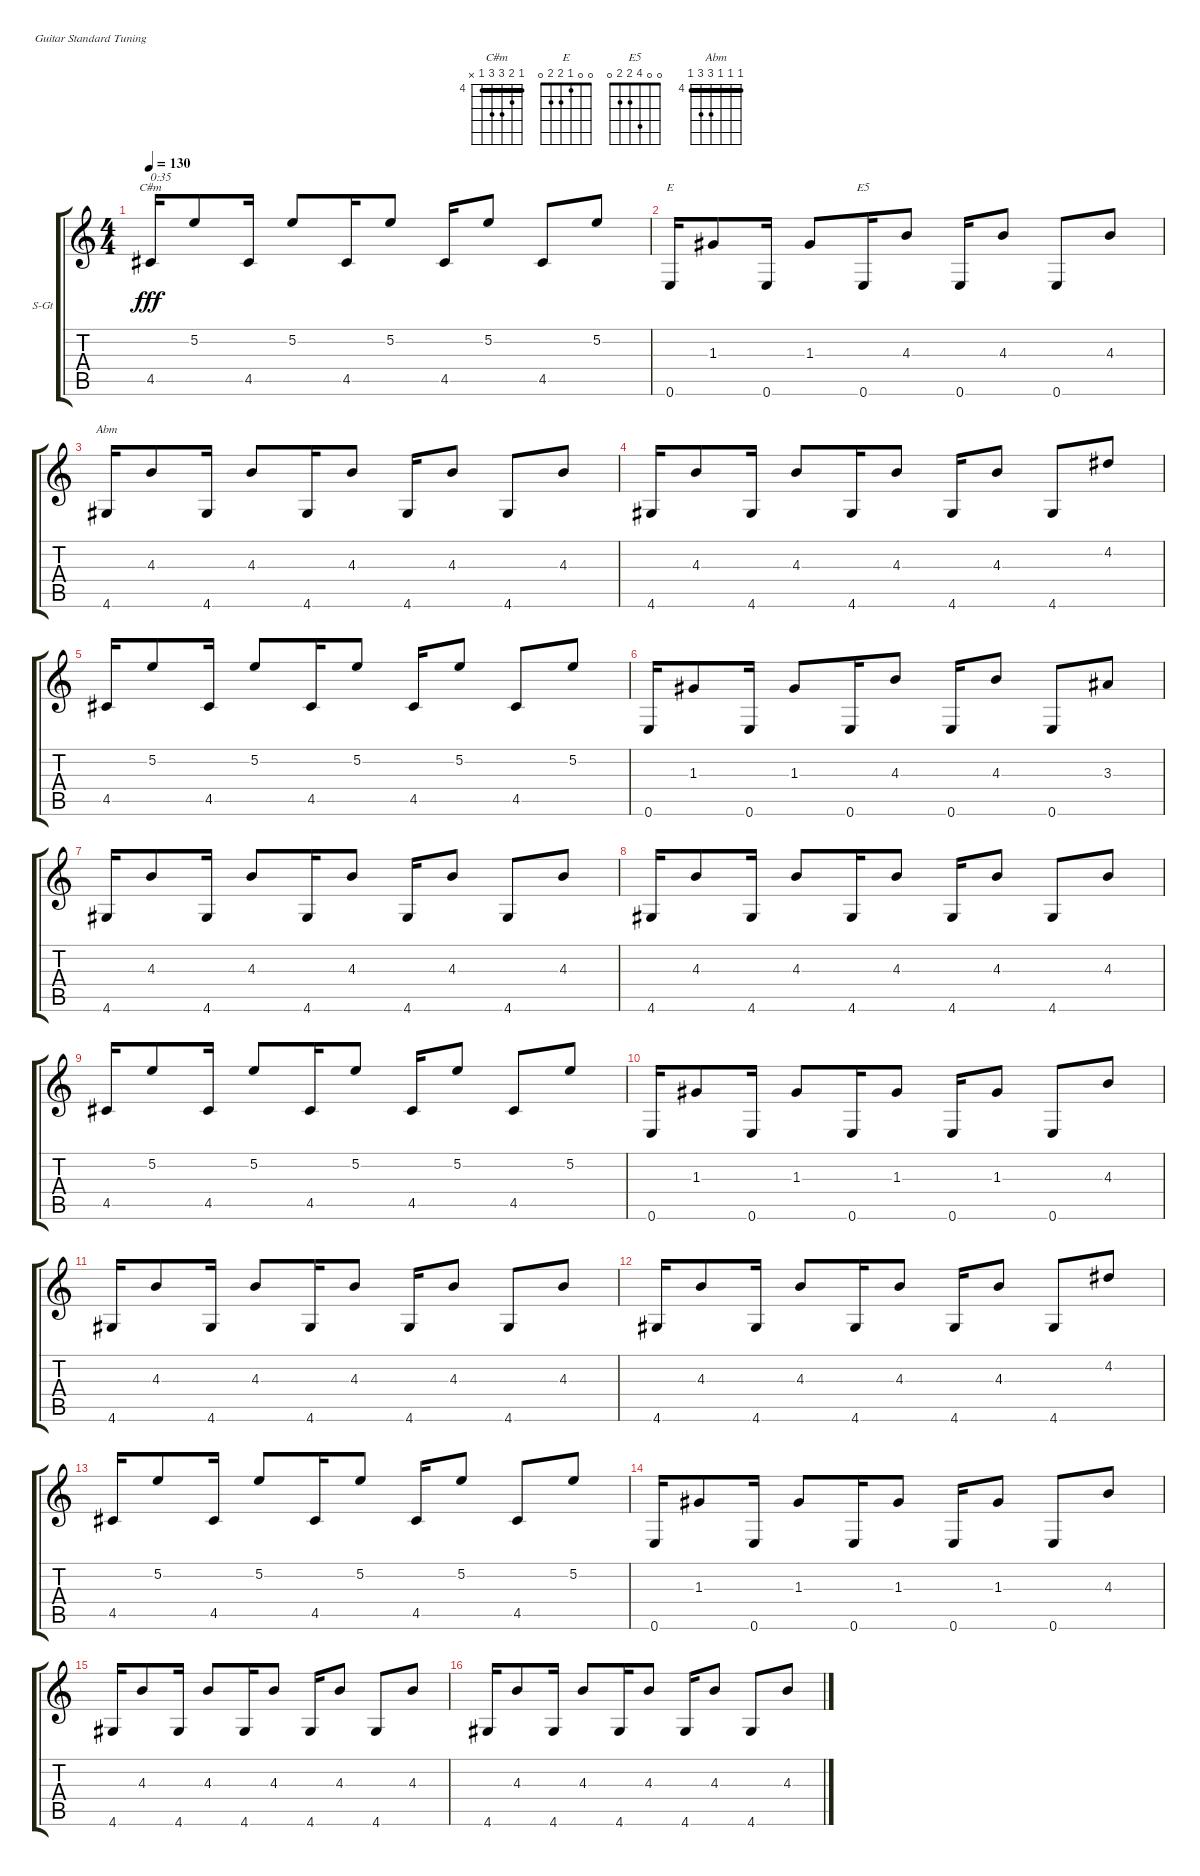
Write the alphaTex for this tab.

\defaultSystemsLayout 4
\bracketExtendMode groupsimilarinstruments
\firstSystemTrackNameOrientation horizontal
\otherSystemsTrackNameOrientation horizontal
\track ("Noize MC" "S-Gt") {instrument acousticguitarsteel}
\staff {score tabs}
\tuning (E4 B3 G3 D3 A2 E2)
\chord ("C#m" 4 5 6 6 4 x) {firstfret 4 barre 4}
\chord ("E" 0 0 1 2 2 0)
\chord ("E5" 0 0 4 2 2 0)
\chord ("Abm" 4 4 4 6 6 4) {firstfret 4 barre (4 4 4)}
\ts (4 4)
\tempo 130
\clef g2
\ks c
4.5.16{ch "C#m" txt "0:35" dy fff instrument acousticguitarsteel} 5.2.8 4.5.16 5.2.8 4.5.16 5.2.8 4.5.16 5.2.8 4.5.8 5.2.8 |
0.6.16{ch "E"} 1.3.8 0.6.16 1.3.8 0.6.16{ch "E5"} 4.3.8 0.6.16 4.3.8 0.6.8 4.3.8 |
4.6.16{ch "Abm"} 4.3.8 4.6.16 4.3.8 4.6.16 4.3.8 4.6.16 4.3.8 4.6.8 4.3.8 |
4.6.16 4.3.8 4.6.16 4.3.8 4.6.16 4.3.8 4.6.16 4.3.8 4.6.8 4.2.8 |
4.5.16 5.2.8 4.5.16 5.2.8 4.5.16 5.2.8 4.5.16 5.2.8 4.5.8 5.2.8 |
0.6.16 1.3.8 0.6.16 1.3.8 0.6.16 4.3.8 0.6.16 4.3.8 0.6.8 3.3.8 |
4.6.16 4.3.8 4.6.16 4.3.8 4.6.16 4.3.8 4.6.16 4.3.8 4.6.8 4.3.8 |
4.6.16 4.3.8 4.6.16 4.3.8 4.6.16 4.3.8 4.6.16 4.3.8 4.6.8 4.3.8 |
4.5.16 5.2.8 4.5.16 5.2.8 4.5.16 5.2.8 4.5.16 5.2.8 4.5.8 5.2.8 |
0.6.16 1.3.8 0.6.16 1.3.8 0.6.16 1.3.8 0.6.16 1.3.8 0.6.8 4.3.8 |
4.6.16 4.3.8 4.6.16 4.3.8 4.6.16 4.3.8 4.6.16 4.3.8 4.6.8 4.3.8 |
4.6.16 4.3.8 4.6.16 4.3.8 4.6.16 4.3.8 4.6.16 4.3.8 4.6.8 4.2.8 |
4.5.16 5.2.8 4.5.16 5.2.8 4.5.16 5.2.8 4.5.16 5.2.8 4.5.8 5.2.8 |
0.6.16 1.3.8 0.6.16 1.3.8 0.6.16 1.3.8 0.6.16 1.3.8 0.6.8 4.3.8 |
4.6.16 4.3.8 4.6.16 4.3.8 4.6.16 4.3.8 4.6.16 4.3.8 4.6.8 4.3.8 |
4.6.16 4.3.8 4.6.16 4.3.8 4.6.16 4.3.8 4.6.16 4.3.8 4.6.8 4.3.8
